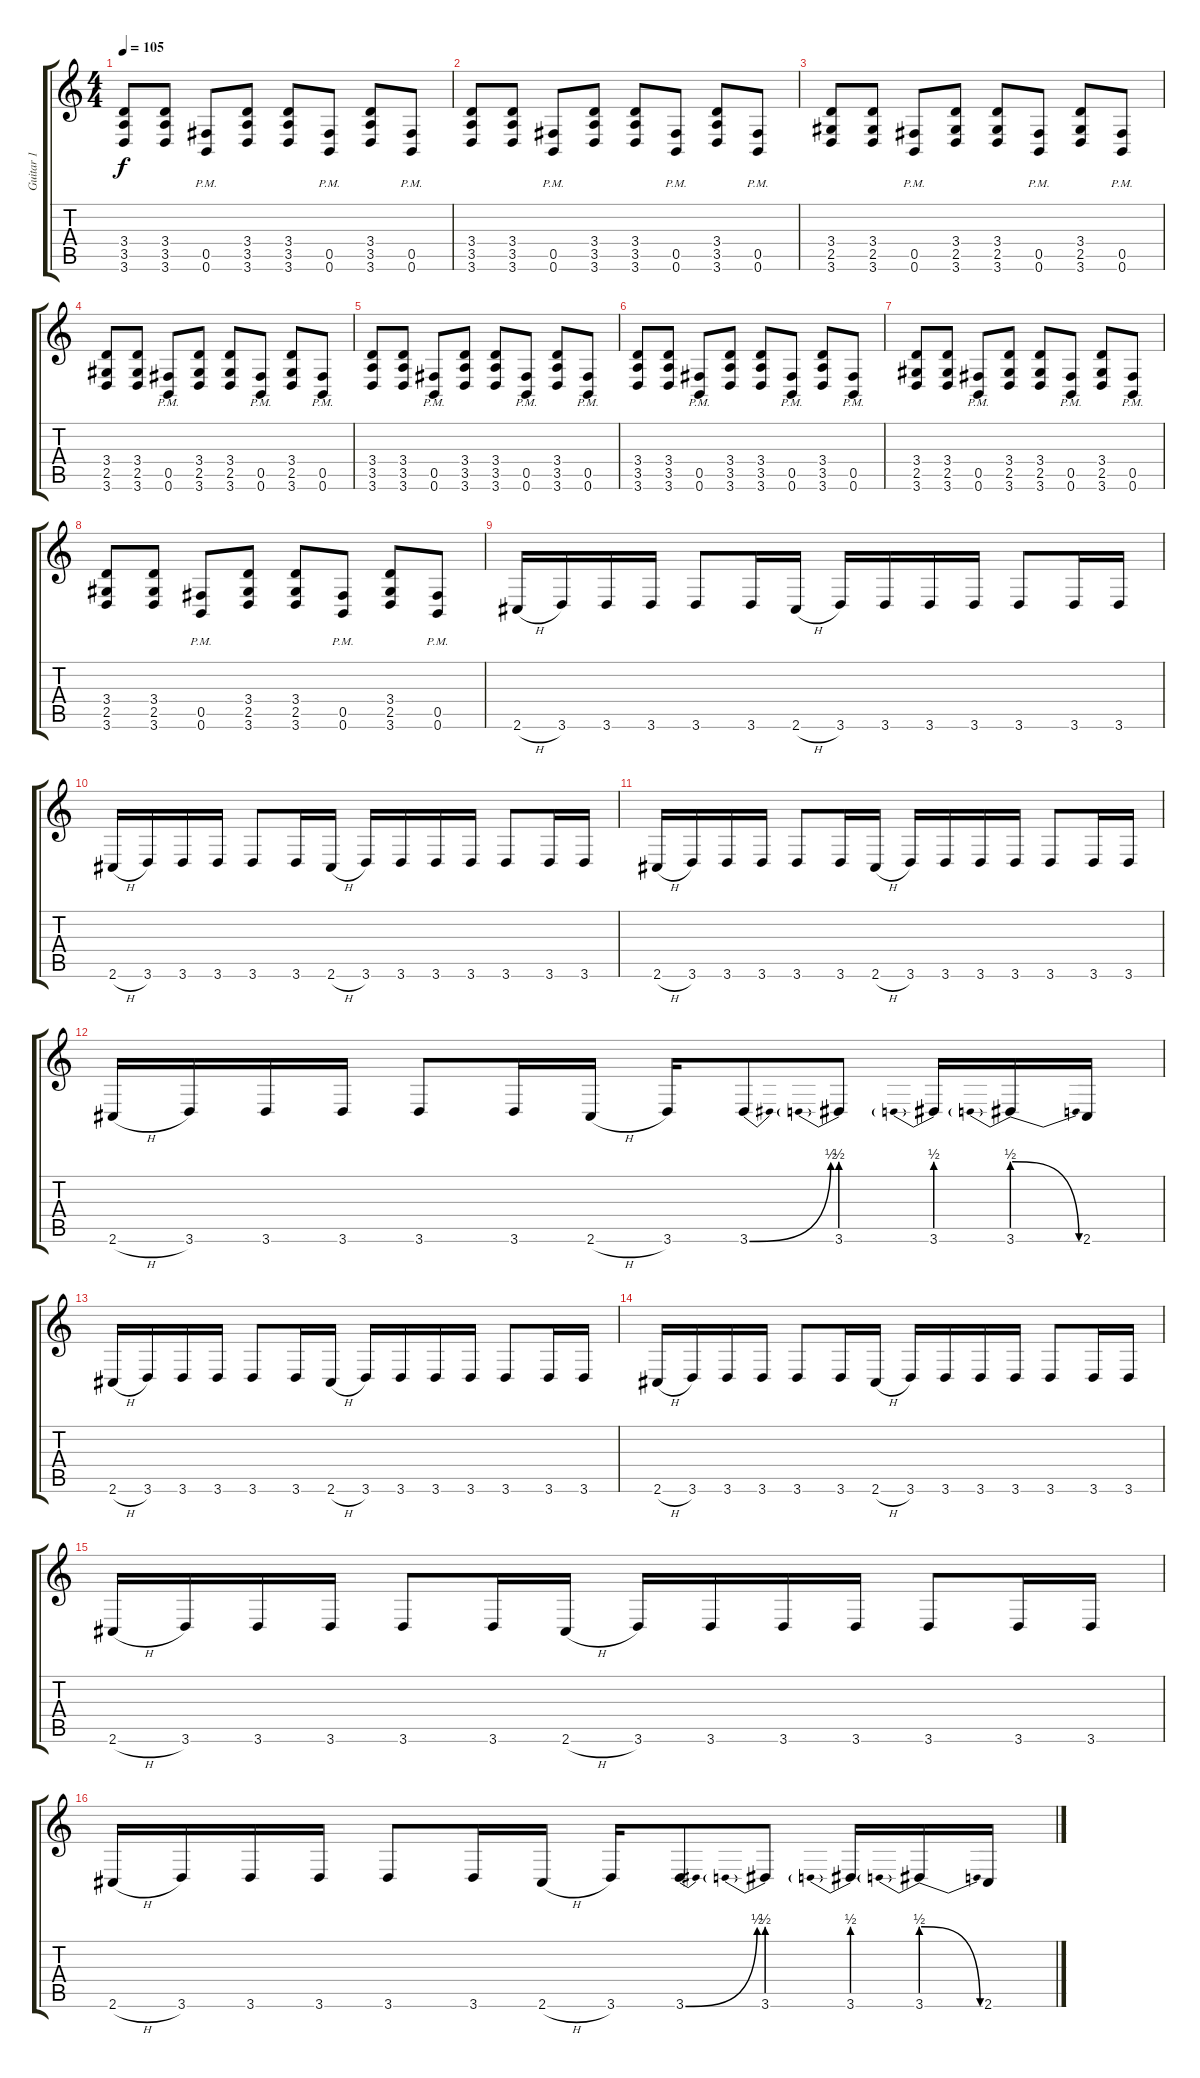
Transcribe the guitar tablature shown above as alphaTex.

\track ("Guitar 1" "Guitar 1") {instrument distortionguitar}
\staff {score tabs}
\tuning (Eb4 B3 Gb3 B2 Gb2 B1) {hide}
\ts (4 4)
\tempo 105
\clef g2
\ks c
(3.4 3.5 3.6).8{dy f} (3.4 3.5 3.6).8 (0.5{pm} 0.6{pm}).8 (3.4 3.5 3.6).8 (3.4 3.5 3.6).8 (0.5{pm} 0.6{pm}).8 (3.4 3.5 3.6).8 (0.5{pm} 0.6{pm}).8 |
(3.4 3.5 3.6).8 (3.4 3.5 3.6).8 (0.5{pm} 0.6{pm}).8 (3.4 3.5 3.6).8 (3.4 3.5 3.6).8 (0.5{pm} 0.6{pm}).8 (3.4 3.5 3.6).8 (0.5{pm} 0.6{pm}).8 |
(3.4 2.5 3.6).8 (3.4 2.5 3.6).8 (0.5{pm} 0.6{pm}).8 (3.4 2.5 3.6).8 (3.4 2.5 3.6).8 (0.5{pm} 0.6{pm}).8 (3.4 2.5 3.6).8 (0.5{pm} 0.6{pm}).8 |
(3.4 2.5 3.6).8 (3.4 2.5 3.6).8 (0.5{pm} 0.6{pm}).8 (3.4 2.5 3.6).8 (3.4 2.5 3.6).8 (0.5{pm} 0.6{pm}).8 (3.4 2.5 3.6).8 (0.5{pm} 0.6{pm}).8 |
(3.4 3.5 3.6).8 (3.4 3.5 3.6).8 (0.5{pm} 0.6{pm}).8 (3.4 3.5 3.6).8 (3.4 3.5 3.6).8 (0.5{pm} 0.6{pm}).8 (3.4 3.5 3.6).8 (0.5{pm} 0.6{pm}).8 |
(3.4 3.5 3.6).8 (3.4 3.5 3.6).8 (0.5{pm} 0.6{pm}).8 (3.4 3.5 3.6).8 (3.4 3.5 3.6).8 (0.5{pm} 0.6{pm}).8 (3.4 3.5 3.6).8 (0.5{pm} 0.6{pm}).8 |
(3.4 2.5 3.6).8 (3.4 2.5 3.6).8 (0.5{pm} 0.6{pm}).8 (3.4 2.5 3.6).8 (3.4 2.5 3.6).8 (0.5{pm} 0.6{pm}).8 (3.4 2.5 3.6).8 (0.5{pm} 0.6{pm}).8 |
(3.4 2.5 3.6).8 (3.4 2.5 3.6).8 (0.5{pm} 0.6{pm}).8 (3.4 2.5 3.6).8 (3.4 2.5 3.6).8 (0.5{pm} 0.6{pm}).8 (3.4 2.5 3.6).8 (0.5{pm} 0.6{pm}).8 |
2.6{h}.16 3.6.16 3.6.16 3.6.16 3.6.8 3.6.16 2.6{h}.16 3.6.16 3.6.16 3.6.16 3.6.16 3.6.8 3.6.16 3.6.16 |
2.6{h}.16 3.6.16 3.6.16 3.6.16 3.6.8 3.6.16 2.6{h}.16 3.6.16 3.6.16 3.6.16 3.6.16 3.6.8 3.6.16 3.6.16 |
2.6{h}.16 3.6.16 3.6.16 3.6.16 3.6.8 3.6.16 2.6{h}.16 3.6.16 3.6.16 3.6.16 3.6.16 3.6.8 3.6.16 3.6.16 |
2.6{h}.16 3.6.16 3.6.16 3.6.16 3.6.8 3.6.16 2.6{h}.16 3.6.16 3.6{be (bend 0 0 60 2)}.8 3.6{be (prebend 0 2 60 2)}.8 3.6{be (prebend 0 2 60 2)}.16 3.6{be (prebendrelease 0 2 60 0)}.16 2.6.16 |
2.6{h}.16 3.6.16 3.6.16 3.6.16 3.6.8 3.6.16 2.6{h}.16 3.6.16 3.6.16 3.6.16 3.6.16 3.6.8 3.6.16 3.6.16 |
2.6{h}.16 3.6.16 3.6.16 3.6.16 3.6.8 3.6.16 2.6{h}.16 3.6.16 3.6.16 3.6.16 3.6.16 3.6.8 3.6.16 3.6.16 |
2.6{h}.16 3.6.16 3.6.16 3.6.16 3.6.8 3.6.16 2.6{h}.16 3.6.16 3.6.16 3.6.16 3.6.16 3.6.8 3.6.16 3.6.16 |
2.6{h}.16 3.6.16 3.6.16 3.6.16 3.6.8 3.6.16 2.6{h}.16 3.6.16 3.6{be (bend 0 0 60 2)}.8 3.6{be (prebend 0 2 60 2)}.8 3.6{be (prebend 0 2 60 2)}.16 3.6{be (prebendrelease 0 2 60 0)}.16 2.6.16
